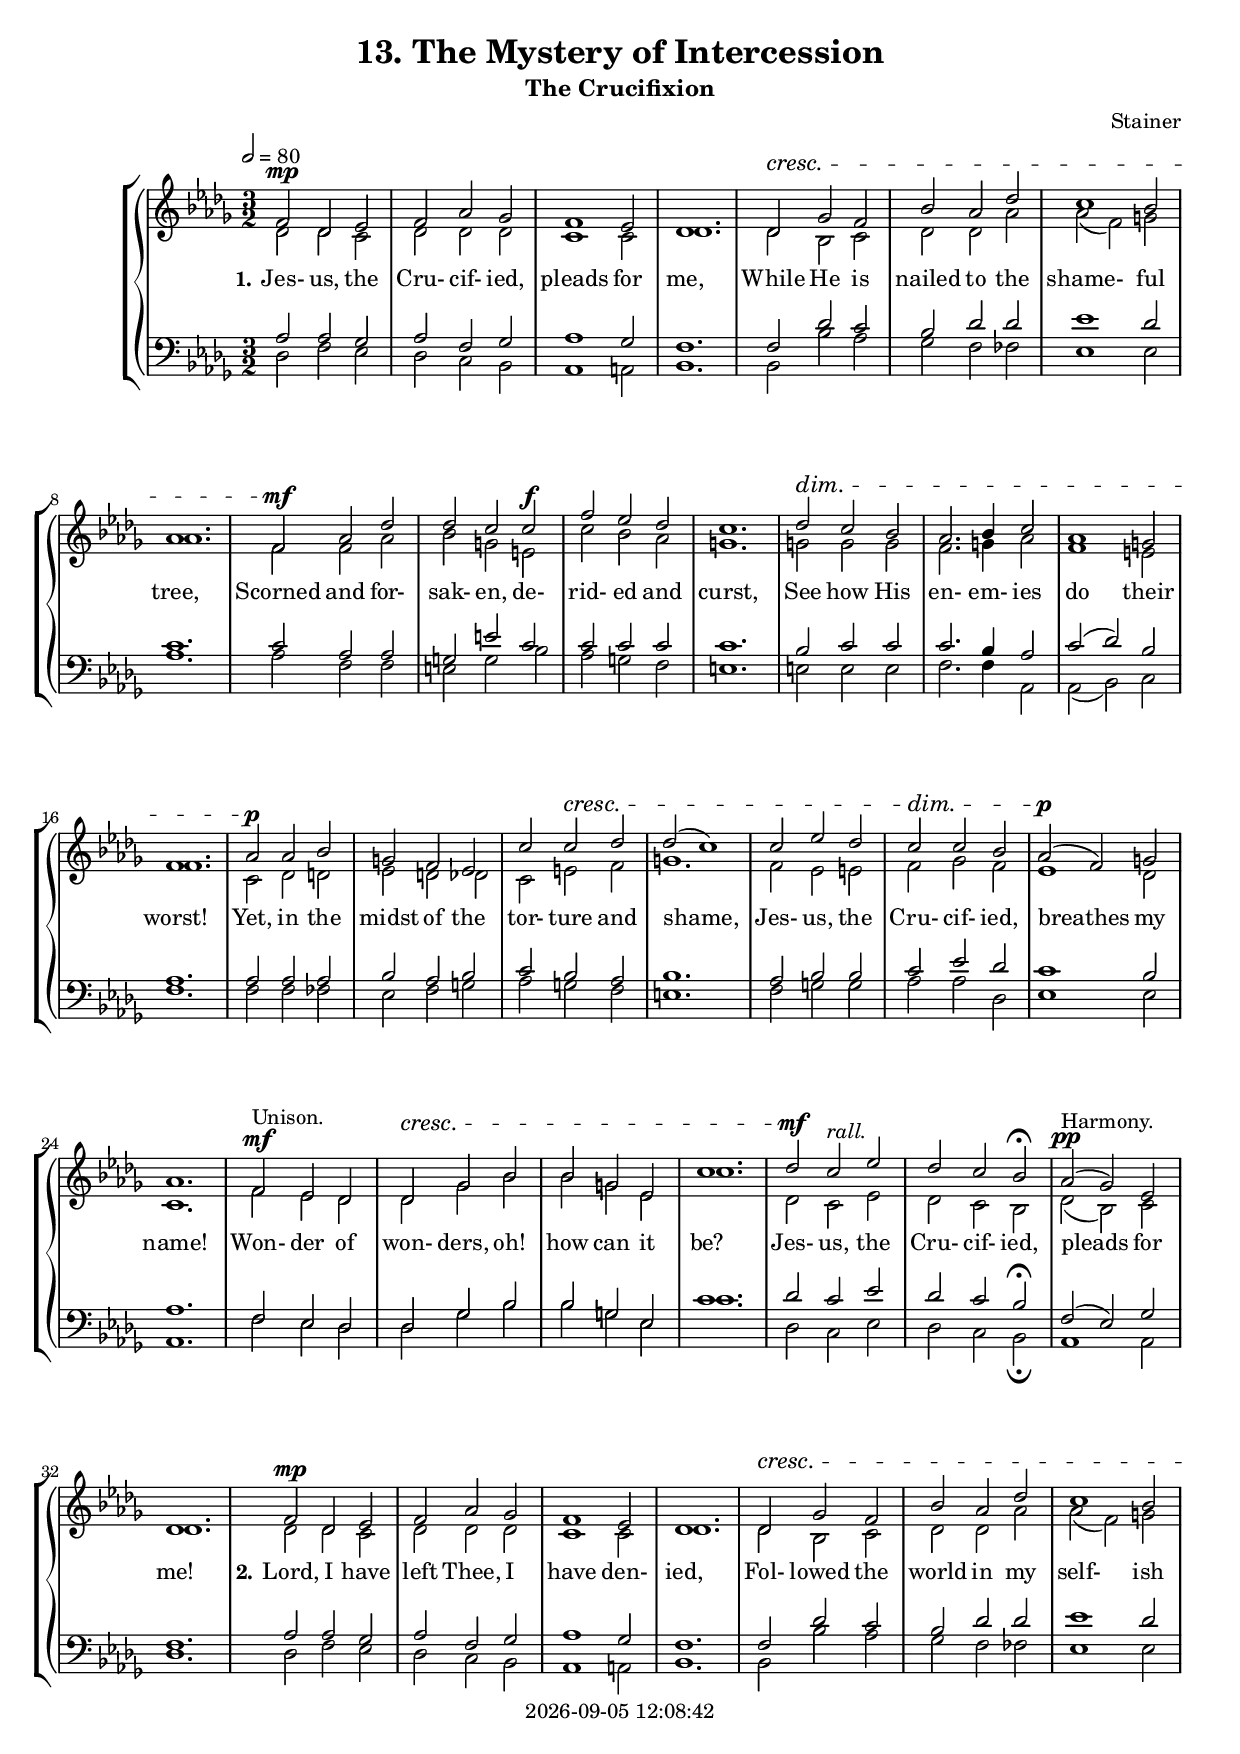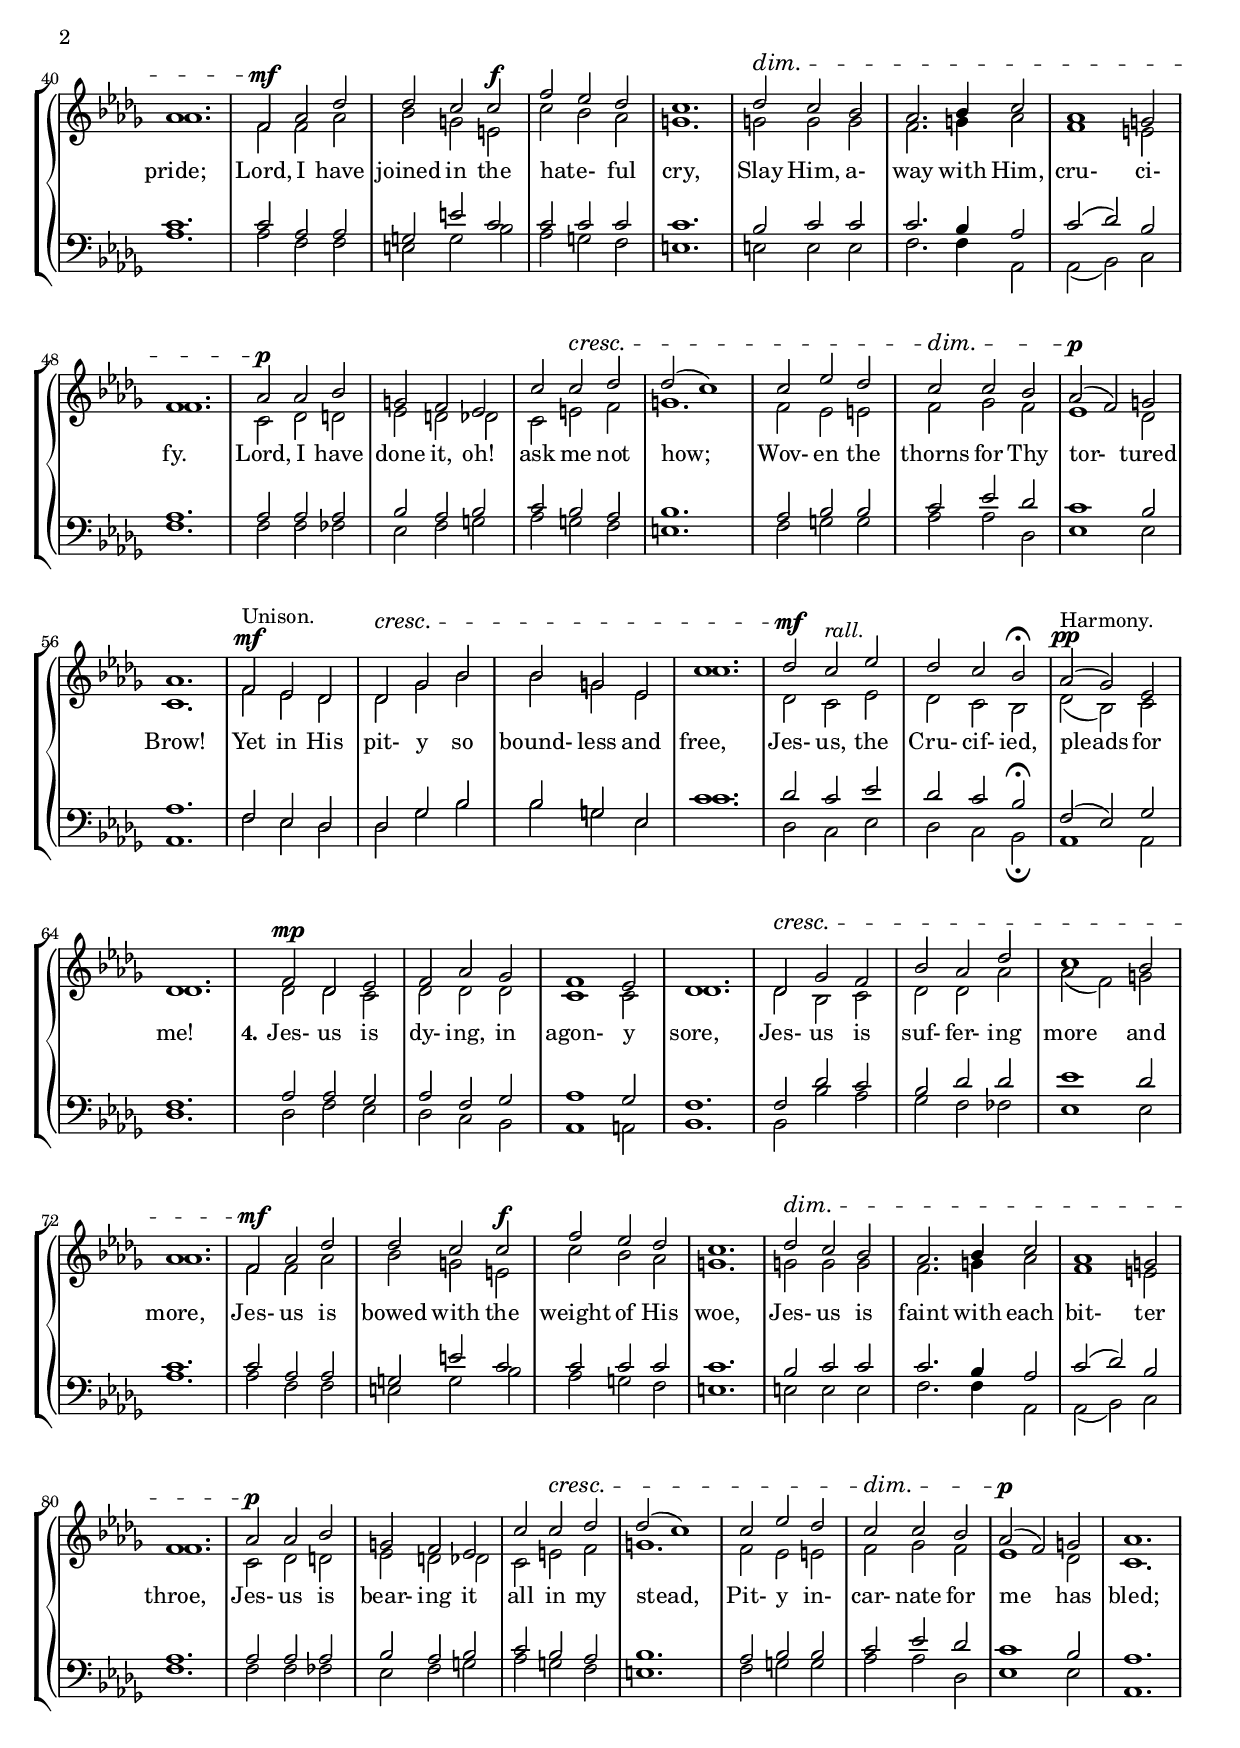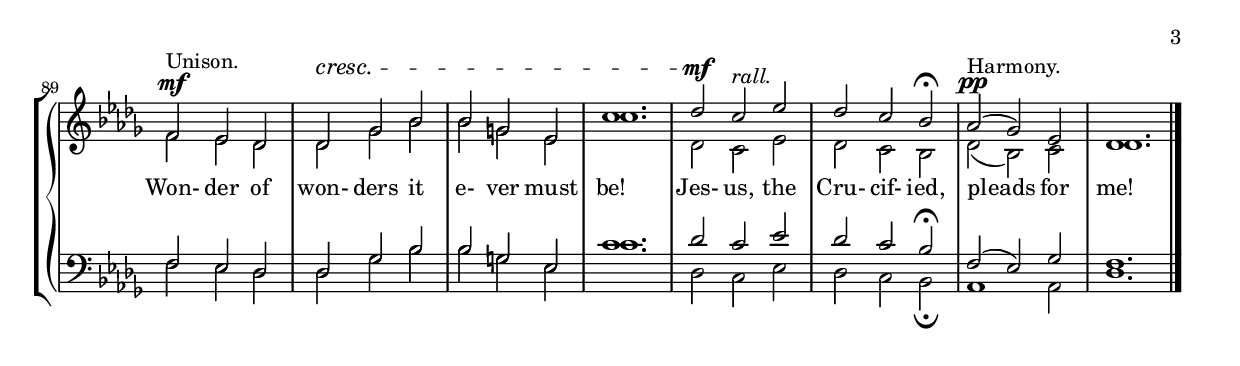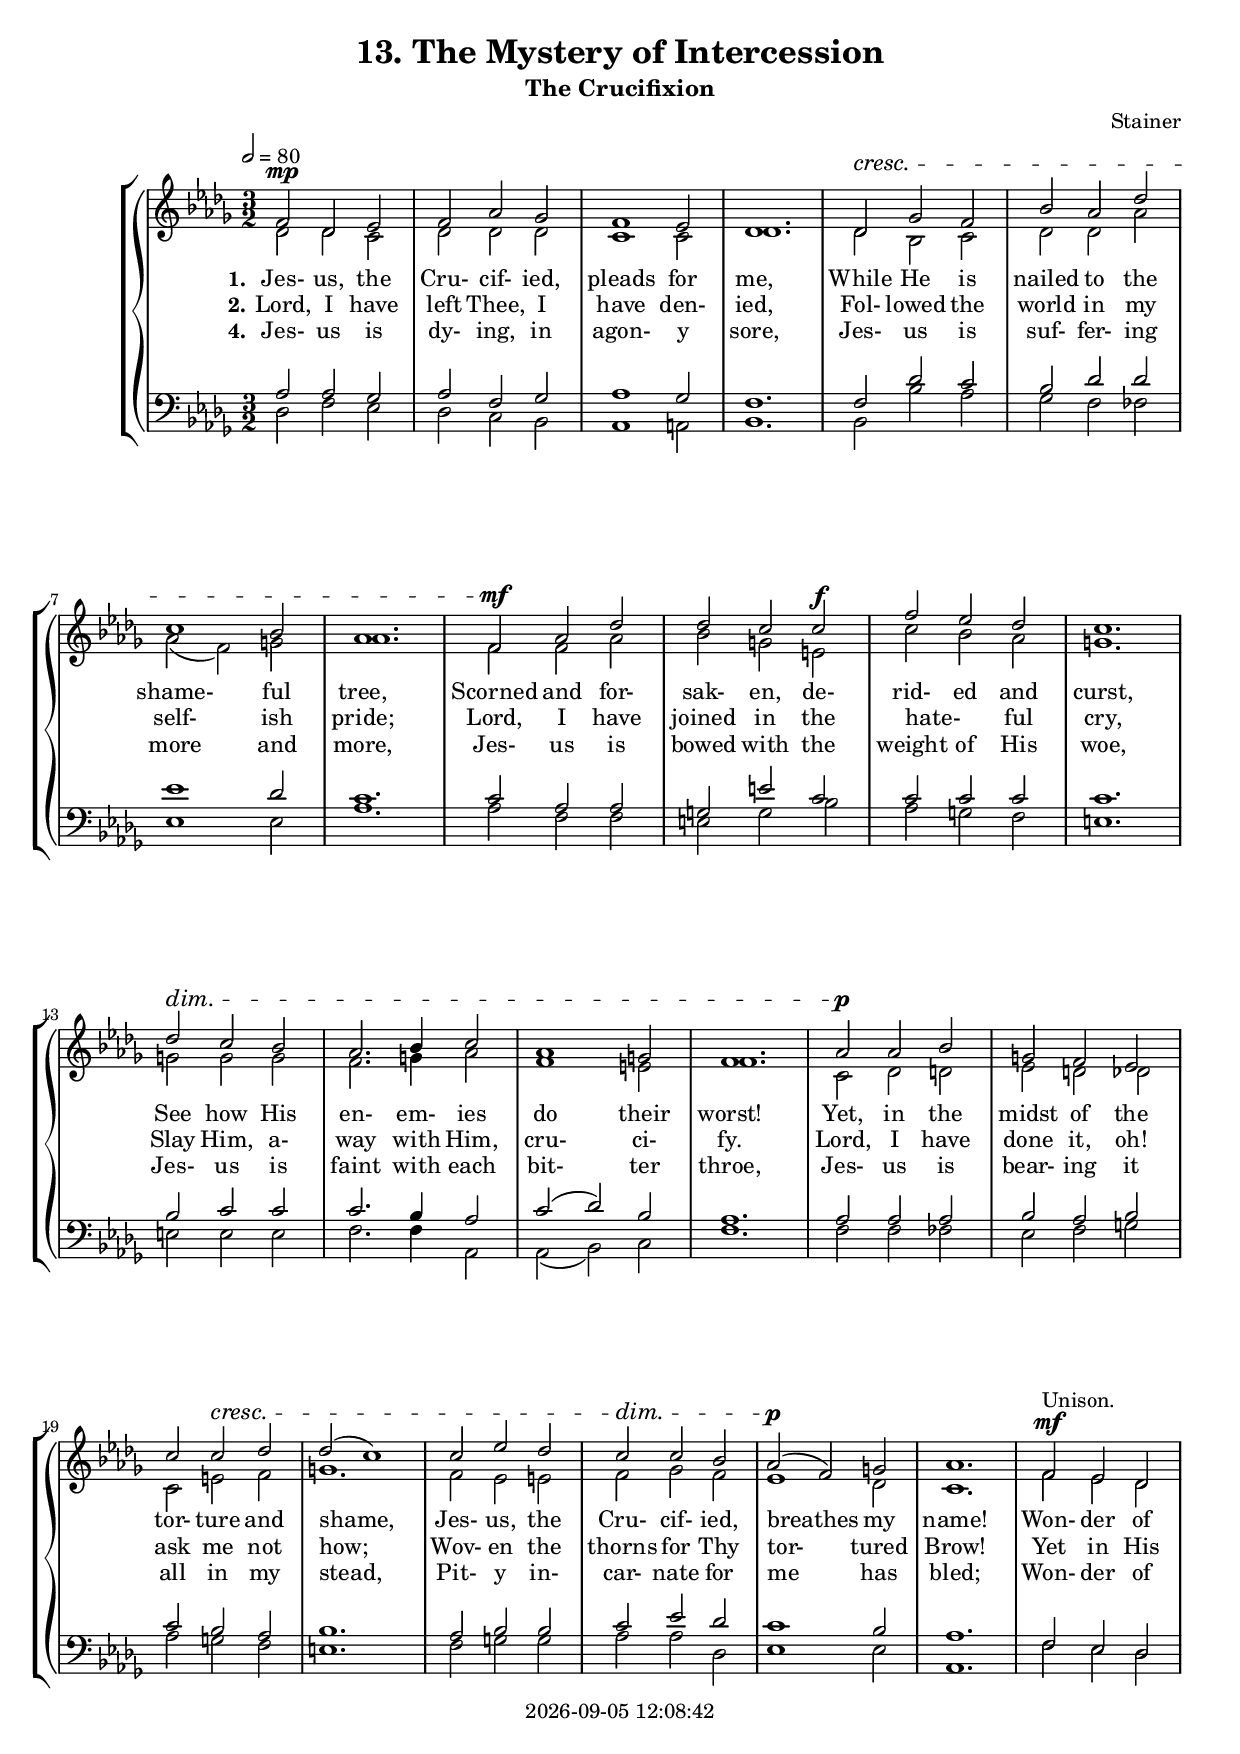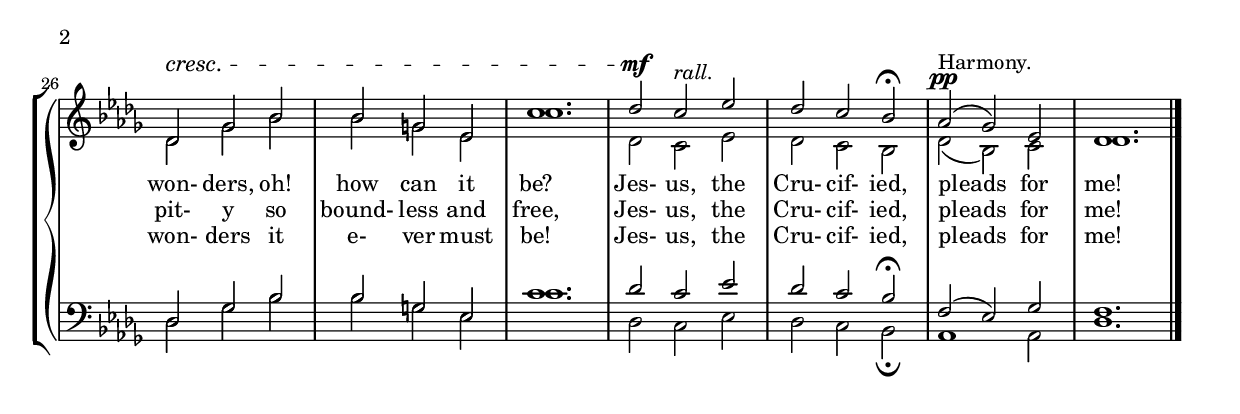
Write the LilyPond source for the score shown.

\version "2.19.82"

today = #(strftime "%Y-%m-%d %H:%M:%S" (localtime (current-time)))

\header {
% centered at top
%  dedication  = "dedication"
  title       = "13. The Mystery of Intercession"
  subtitle    = "The Crucifixion"
%  subsubtitle = "subsubtitle"
%  instrument  = "instrument"
  
% arrangement of following lines:
%
%  poet    composer
%  meter   arranger
%  piece       opus

  composer    = "Stainer"
%  arranger    = "arranger"
%  opus        = "opus"

%  poet        = "poet"
%  meter       = "meter"
%  piece       = "piece"

% centered at bottom
% tagline     = "tagline" % default lilypond version
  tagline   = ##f
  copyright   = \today
}

#(set-global-staff-size 18)

global = {
  \key des \major
  \time 3/2
  \tempo 2=80
}

wordsOne = \lyricmode {
  \set stanza = "1."
  Jes- us, the Cru- cif- ied, pleads for me,
  While He is nailed to the shame- ful tree,
  Scorned and for- sak- en, de- rid- ed and curst,
  See how His en- em- ies do their worst!
  Yet, in the midst of the tor- ture and shame,
  Jes- us, the Cru- cif- ied, breathes my name!
  Won- der of won- ders, oh! how can it be?
  Jes- us, the Cru- cif- ied, pleads for me!
}

wordsTwo = \lyricmode {
  \set stanza = "2."
  Lord, I have left Thee, I have den- ied,
  Fol- lowed the world in my self- ish pride;
  Lord, I have joined in the hate- _ ful cry,
  Slay Him, a- way with Him, cru- ci- fy.
  Lord, I have done it, oh! ask me not how;
  Wov- en the thorns for Thy tor- tured Brow!
  Yet in His pit- y so bound- less and free,
  Jes- us, the Cru- cif- ied, pleads for me!
}

wordsThree = \lyricmode {
  \set stanza = "3."
  Though thou has left Me and wandered a- way,
  Chos- en the dark- ness in- "stead of" the day;
  Though thou art cov- ered with man- y a stain,
  Though thou hast wound- ed Me oft and a- gain,
  Though thou hast fol- lowed thy way- ward will,
  Yet, in My pit- y, I love thee still.
  Won- der of win- ders it e- ver must be!
  Jes- us, the Cru- cif- ied, pleads for me!
}

wordsFour = \lyricmode {
  \set stanza = "4."
  Jes- us is dy- ing, in agon- y sore,
  Jes- us is suf- fer- ing more and more,
  Jes- us is bowed with the weight of His woe,
  Jes- us is faint with each bit- ter throe,
  Jes- us is bear- ing it all in my stead,
  Pit- y in- car- nate for me has bled;
  Won- der of won- ders it e- ver must be!
  Jes- us, the Cru- cif- ied, pleads for me!
}

soprano = \relative c' {
  \repeat volta 3 {
    f2^\mp des ees
    f2 aes ges
    f1 ees2
    des1.
    des2^\cresc ges f
    bes2 aes des
    c1 bes2
    aes1.
    f2^\mf aes des
    des2 c c^\f
    f2 ees des
    c1.
    des2^\dim c bes
    aes2. bes4 c2
    aes1 g2
    f1.
    aes2^\p aes bes
    g2 f ees
    c'2 c^\cresc des
    des2(c1)
    c2 ees des
    c2^\dim c bes
    aes^\p(f) g
    aes1.
    f2^\mf ^\markup Unison. ees des
    des2^\cresc ges bes
    bes2 g ees
    c'1.
    des2^\mf c ^\markup \italic rall. ees
    des2 c bes^\fermata
    aes2^\pp ^\markup Harmony. (ges) ees
    des1.
  }
}

alto = \relative c' {
  \repeat volta 3 {
    des2 des c
    des2 des des
    c1 c2
    des1.
    des2 bes c
    des2 des aes'
    aes2(f) g
    aes1.
    f2 f aes
    bes2 g e
    c'2 bes aes
    g1.
    g2 g g
    f2. g4 aes2
    f1 e2
    f1.c2 des d
    ees2 d des
    c2 e f
    g1.
    f2 ees e
    f2 ges f
    ees1 des2
    c1.
%    ces1.
%    bes2 des d
%    ees1 des2
%    <c ees>1(<ees aes>2)
%    f1(<f a>2)
%    <f bes>2 ees des
    f2 ees des
    des2 ges bes
    bes2 g ees
    c'1.
    des,2 c ees
    des2 c bes
    des2(bes) c
    des1.
  }
}

tenor = \relative c' {
  \repeat volta 3 {
    aes2 aes ges
    aes2 f ges
    aes1 ges2
    f1.
    f2 des' c
    bes2 des des
    ees1 des2
    c1.
    c2 aes aes
    g2 e' c
    c2 c c
    c1.
    bes2 c c
    c2. bes4 aes2
    c2(des) bes
    aes1.
    aes2 aes aes
    bes2 aes bes
    c2 bes aes
    bes1.
    aes2 bes bes
    c2 ees des
    c1 bes2
    aes1.
%    aes2 ges f
%    bes1 aes2
%    g2 bes g
%    aes1 ges2
%    aes2 a c
%    bes2 a bes_\fermata
    f2 ees des
    des2 ges bes
    bes2 g ees
    c'1.
    des2 c ees
    des2 c bes^\fermata
    f2(ees) ges
    f1.
  }
}

bass= \relative c {
  \repeat volta 3 {
    des2 f ees
    des2 c bes
    aes1 a2
    bes1.
    bes2 bes' aes
    ges2 f fes
    ees1 ees2
    aes1.
    aes2 f f
    e2 g bes
    aes2 g f
    e1.
    e2 e e
    f2. f4 aes,2
    aes2(bes) c
    f1.
    f2 f fes
    ees2 f g
    aes2 g f
    e1.
    f2 g g
    aes2 aes des,
    ees1 ees2
    aes,1.
%    des1.
%    ges1 fes2
%    ees1.
%    s1.
%    f1 f2
%    bes2 f ges
    f'2 ees des
    des2 ges bes
    bes2 g ees
    c'1.
    des,2 c ees
    des2 c bes_\fermata
    aes1 aes2
    des1.
  }
}

\book {
  \bookOutputSuffix "3"
  \score {
    \context GrandStaff <<
      <<
        \new ChoirStaff <<
                                % Joint soprano/alto staff
          \new Staff <<
            \new Voice = "soprano" { \global \voiceOne \soprano \bar "|."}
            \new Voice = "alto"    { \global \voiceTwo \alto             }
            \new Lyrics \lyricsto "soprano" { \wordsOne   }
            \new Lyrics \lyricsto "soprano" { \wordsTwo   }
%            \new Lyrics \lyricsto "soprano" { \wordsThree }
            \new Lyrics \lyricsto "soprano" { \wordsFour  }
          >>
                                % Joint tenor/bass staff
          \new Staff <<
            \clef "bass"
            \new Voice = "tenor" { \global \voiceOne \tenor }
            \new Voice = "bass"  { \global \voiceTwo \bass  }
          >>
        >>
      >>
    >>
    \layout {
      indent = 1.5\cm
      \context {
        \Staff \RemoveAllEmptyStaves
      }
    }
  }
}

\book {
  \bookOutputSuffix "1"
  \score {
    \context GrandStaff <<
      <<
        \new ChoirStaff <<
                                % Joint soprano/alto staff
          \new Staff <<
            \new Voice = "soprano" { \global \voiceOne \unfoldRepeats \soprano \bar "|."}
            \new Voice = "alto"    { \global \voiceTwo \unfoldRepeats \alto    }
            \new Lyrics \lyricsto "soprano" { \wordsOne
                                              \wordsTwo
 %                                             \wordsThree
                                              \wordsFour
                                            }
          >>
                                % Joint tenor/bass staff
          \new Staff <<
            \clef "bass"
            \new Voice = "tenor" { \global \voiceOne \unfoldRepeats \tenor }
            \new Voice = "bass"  { \global \voiceTwo \unfoldRepeats \bass  }
          >>
        >>
      >>
    >>
    \layout {
      indent = 1.5\cm
      \context {
        \Staff \RemoveAllEmptyStaves
      }
    }
  }
}
